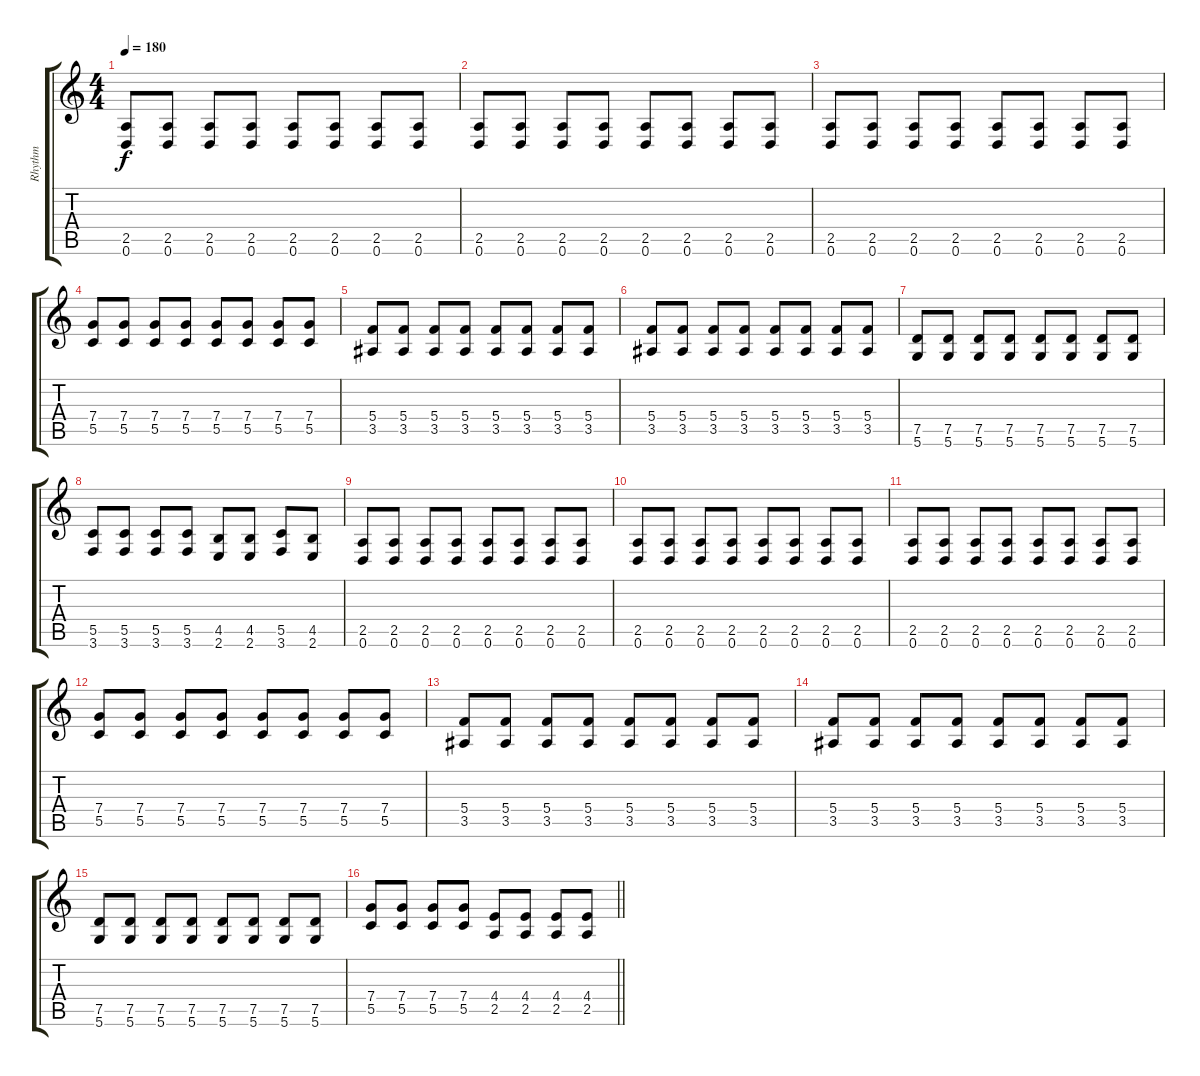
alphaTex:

\track ("Rhythm" "Rhythm") {instrument distortionguitar}
\staff {score tabs}
\tuning (D4 A3 F3 C3 G2 D2) {hide}
\ts (4 4)
\section ("" "")
\tempo 180
\clef g2
\ks c
(2.5 0.6).8{dy f} (2.5 0.6).8 (2.5 0.6).8 (2.5 0.6).8 (2.5 0.6).8 (2.5 0.6).8 (2.5 0.6).8 (2.5 0.6).8 |
(2.5 0.6).8 (2.5 0.6).8 (2.5 0.6).8 (2.5 0.6).8 (2.5 0.6).8 (2.5 0.6).8 (2.5 0.6).8 (2.5 0.6).8 |
(2.5 0.6).8 (2.5 0.6).8 (2.5 0.6).8 (2.5 0.6).8 (2.5 0.6).8 (2.5 0.6).8 (2.5 0.6).8 (2.5 0.6).8 |
(7.4 5.5).8 (7.4 5.5).8 (7.4 5.5).8 (7.4 5.5).8 (7.4 5.5).8 (7.4 5.5).8 (7.4 5.5).8 (7.4 5.5).8 |
(5.4 3.5).8 (5.4 3.5).8 (5.4 3.5).8 (5.4 3.5).8 (5.4 3.5).8 (5.4 3.5).8 (5.4 3.5).8 (5.4 3.5).8 |
(5.4 3.5).8 (5.4 3.5).8 (5.4 3.5).8 (5.4 3.5).8 (5.4 3.5).8 (5.4 3.5).8 (5.4 3.5).8 (5.4 3.5).8 |
(7.5 5.6).8 (7.5 5.6).8 (7.5 5.6).8 (7.5 5.6).8 (7.5 5.6).8 (7.5 5.6).8 (7.5 5.6).8 (7.5 5.6).8 |
(5.5 3.6).8 (5.5 3.6).8 (5.5 3.6).8 (5.5 3.6).8 (4.5 2.6).8 (4.5 2.6).8 (5.5 3.6).8 (4.5 2.6).8 |
(2.5 0.6).8 (2.5 0.6).8 (2.5 0.6).8 (2.5 0.6).8 (2.5 0.6).8 (2.5 0.6).8 (2.5 0.6).8 (2.5 0.6).8 |
(2.5 0.6).8 (2.5 0.6).8 (2.5 0.6).8 (2.5 0.6).8 (2.5 0.6).8 (2.5 0.6).8 (2.5 0.6).8 (2.5 0.6).8 |
(2.5 0.6).8 (2.5 0.6).8 (2.5 0.6).8 (2.5 0.6).8 (2.5 0.6).8 (2.5 0.6).8 (2.5 0.6).8 (2.5 0.6).8 |
(7.4 5.5).8 (7.4 5.5).8 (7.4 5.5).8 (7.4 5.5).8 (7.4 5.5).8 (7.4 5.5).8 (7.4 5.5).8 (7.4 5.5).8 |
(5.4 3.5).8 (5.4 3.5).8 (5.4 3.5).8 (5.4 3.5).8 (5.4 3.5).8 (5.4 3.5).8 (5.4 3.5).8 (5.4 3.5).8 |
(5.4 3.5).8 (5.4 3.5).8 (5.4 3.5).8 (5.4 3.5).8 (5.4 3.5).8 (5.4 3.5).8 (5.4 3.5).8 (5.4 3.5).8 |
(7.5 5.6).8 (7.5 5.6).8 (7.5 5.6).8 (7.5 5.6).8 (7.5 5.6).8 (7.5 5.6).8 (7.5 5.6).8 (7.5 5.6).8 |
\barLineRight lightlight
(7.4 5.5).8 (7.4 5.5).8 (7.4 5.5).8 (7.4 5.5).8 (4.4 2.5).8 (4.4 2.5).8 (4.4 2.5).8 (4.4 2.5).8
